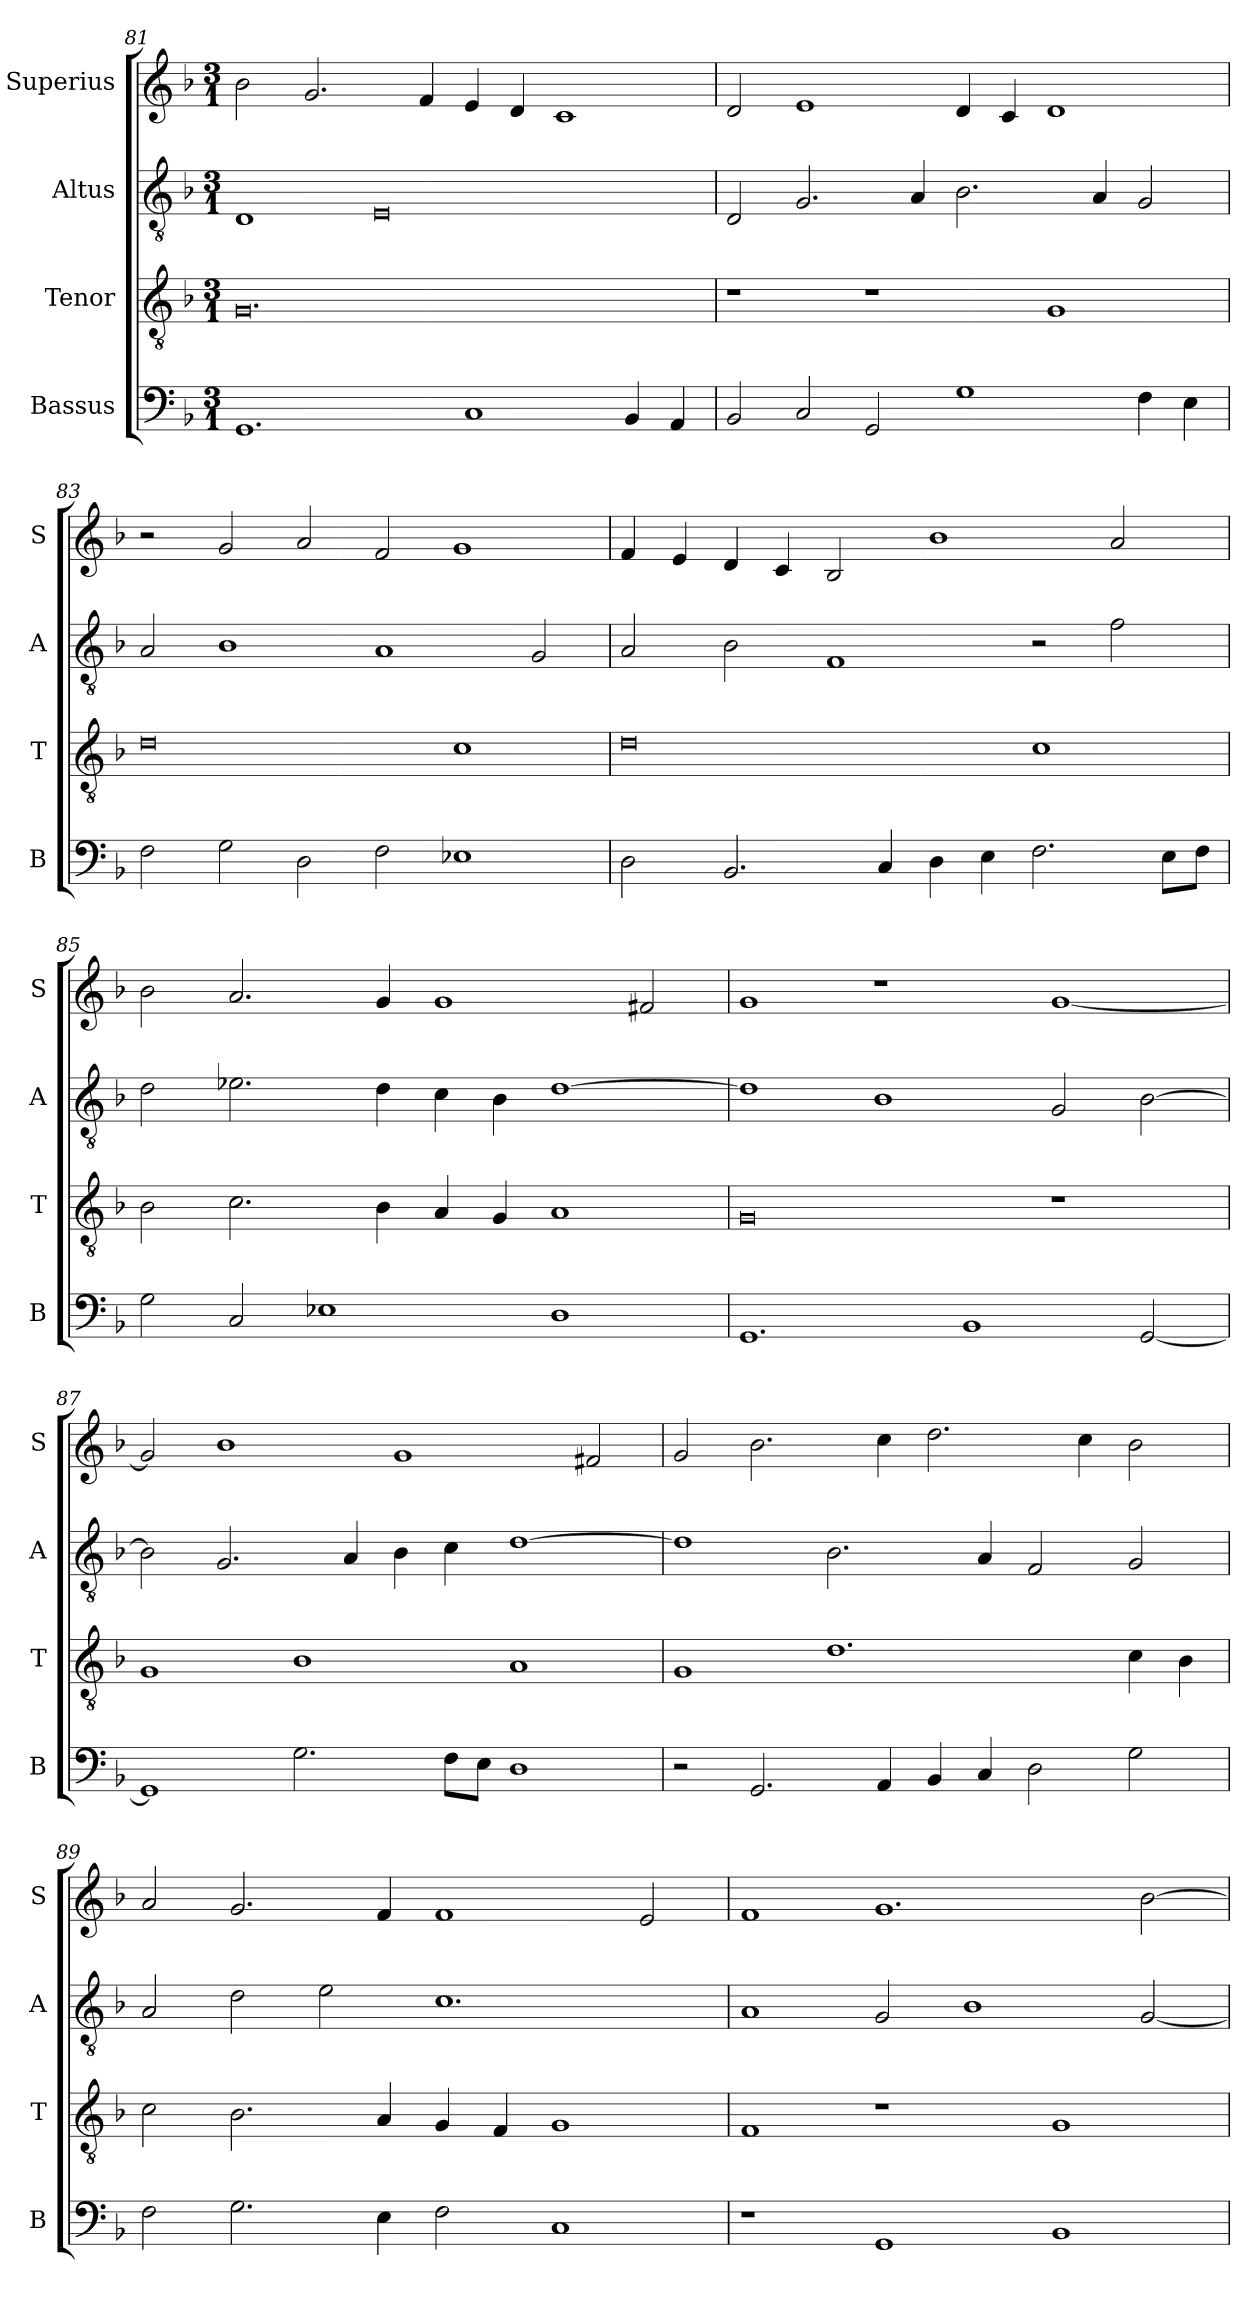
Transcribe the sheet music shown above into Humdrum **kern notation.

**kern	**kern	**kern	**kern
*part4	*part3	*part2	*part1
*staff4	*staff3	*staff2	*staff1
*I"Bassus	*I"Tenor	*I"Altus	*I"Superius
*I'B	*I'T	*I'A	*I'S
*clefF4	*clefGv2	*clefGv2	*clefG2
*k[b-]	*k[b-]	*k[b-]	*k[b-]
*M3/1	*M3/1	*M3/1	*M3/1
=81	=81	=81	=81
1.GG	0.G	1D	2b-\
.	.	.	2.g/
.	.	0E	.
.	.	.	4f/
1C	.	.	4e/
.	.	.	4d/
.	.	.	1c
4BB-/	.	.	.
4AA/	.	.	.
=82	=82	=82	=82
2BB-/	1r	2D/	2d/
2C/	.	2.G/	1e
2GG/	1r	.	.
.	.	4A/	.
1G	.	2.B-\	4d/
.	.	.	4c/
.	1G	.	1d
.	.	4A/	.
4F\	.	2G/	.
4E\	.	.	.
=83	=83	=83	=83
2F\	0d	2A/	2r
2G\	.	1B-	2g/
2D\	.	.	2a/
2F\	.	1A	2f/
1E-X	1c	.	1g
.	.	2G/	.
=84	=84	=84	=84
2D\	0d	2A/	4f/
.	.	.	4e/
2.BB-/	.	2B-\	4d/
.	.	.	4c/
.	.	1F	2B-/
4C/	.	.	.
4D\	.	.	1b-
4E\	.	.	.
2.F\	1c	2r	.
.	.	2f\	2a/
8E\L	.	.	.
8F\J	.	.	.
=85	=85	=85	=85
2G\	2B-\	2d\	2b-\
2C/	2.c\	2.e-X\	2.a/
1E-X	.	.	.
.	4B-\	4d\	4g/
.	4A/	4c\	1g
.	4G/	4B-\	.
1D	1A	[1d	.
.	.	.	2f#X/
=86	=86	=86	=86
1.GG	0G	1d]	1g
.	.	1B-	1r
1BB-	.	.	.
.	1r	2G/	[1g
[2GG/	.	[2B-\	.
=87	=87	=87	=87
1GG]	1G	2B-\]	2g/]
.	.	2.G/	1b-
2.G\	1B-	.	.
.	.	4A/	.
.	.	4B-\	1g
8F\L	.	4c\	.
8E\J	.	.	.
1D	1A	[1d	.
.	.	.	2f#X/
=88	=88	=88	=88
2r	1G	1d]	2g/
2.GG/	.	.	2.b-\
.	1.d	2.B-\	.
4AA/	.	.	4cc\
4BB-/	.	.	2.dd\
4C/	.	4A/	.
2D\	.	2F/	.
.	.	.	4cc\
2G\	4c\	2G/	2b-\
.	4B-\	.	.
=89	=89	=89	=89
2F\	2c\	2A/	2a/
2.G\	2.B-\	2d\	2.g/
.	.	2e\	.
4E\	4A/	.	4f/
2F\	4G/	1.c	1f
.	4F/	.	.
1C	1G	.	.
.	.	.	2e/
=90	=90	=90	=90
1r	1F	1A	1f
1GG	1r	2G/	1.g
.	.	1B-	.
1BB-	1G	.	.
.	.	[2G/	[2b-\
=	=	=	=
*-	*-	*-	*-
